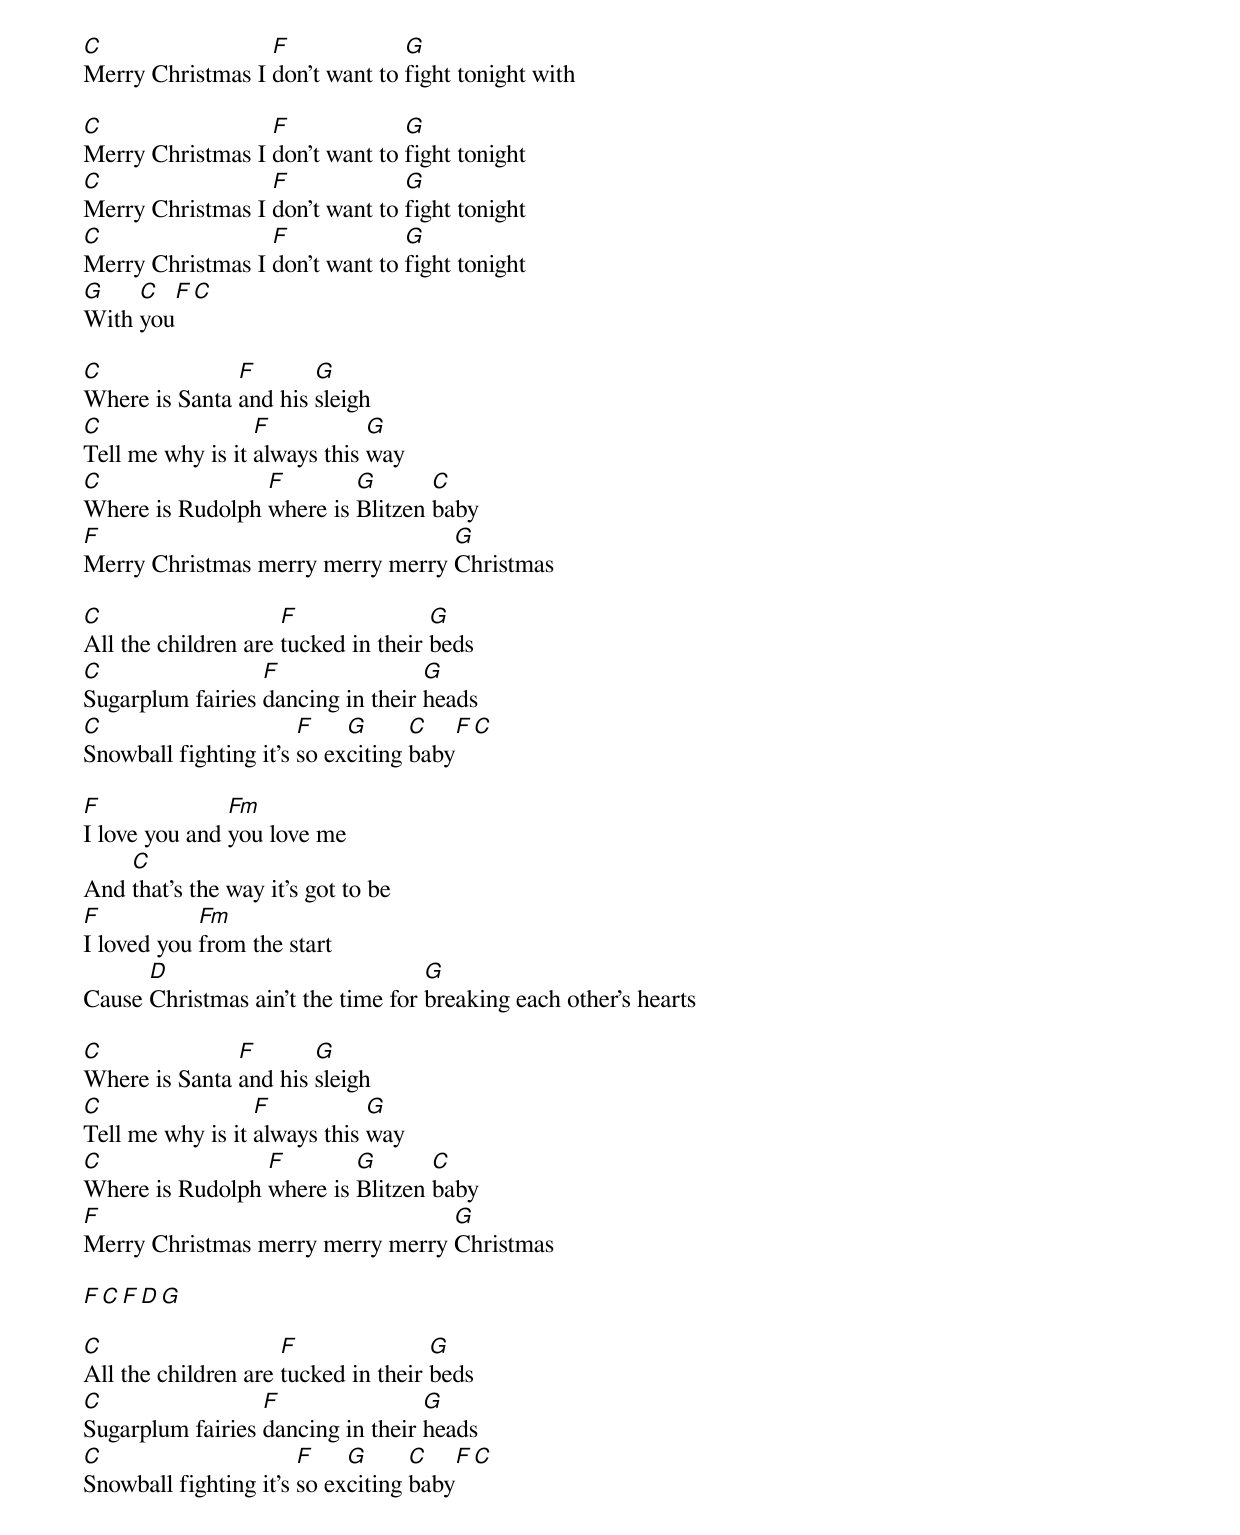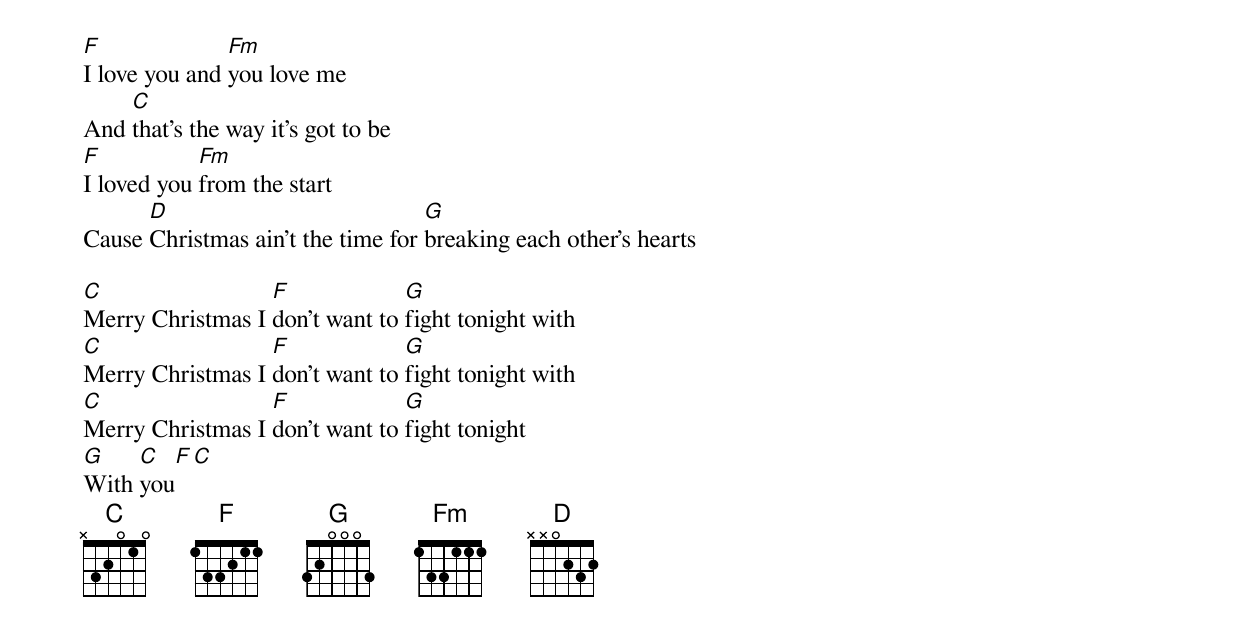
C                 F             G
Merry Christmas I don't want to fight tonight with

C                 F             G
Merry Christmas I don't want to fight tonight
C                 F             G
Merry Christmas I don't want to fight tonight
C                 F             G
Merry Christmas I don't want to fight tonight
G    C  F C
With you

C              F       G
Where is Santa and his sleigh
C                 F           G
Tell me why is it always this way
C                F        G       C
Where is Rudolph where is Blitzen baby
F                                 G
Merry Christmas merry merry merry Christmas

C                    F               G
All the children are tucked in their beds
C                 F                G
Sugarplum fairies dancing in their heads
C                      F    G      C   F C
Snowball fighting it's so exciting baby

F              Fm
I love you and you love me
    C
And that's the way it's got to be
F           Fm
I loved you from the start
      D                            G
Cause Christmas ain't the time for breaking each other's hearts

C              F       G
Where is Santa and his sleigh
C                 F           G
Tell me why is it always this way
C                F        G       C
Where is Rudolph where is Blitzen baby
F                                 G
Merry Christmas merry merry merry Christmas

F C F D G

C                    F               G
All the children are tucked in their beds
C                 F                G
Sugarplum fairies dancing in their heads
C                      F    G      C   F C
Snowball fighting it's so exciting baby

F              Fm
I love you and you love me
    C
And that's the way it's got to be
F           Fm
I loved you from the start
      D                            G
Cause Christmas ain't the time for breaking each other's hearts

C                 F             G
Merry Christmas I don't want to fight tonight with
C                 F             G
Merry Christmas I don't want to fight tonight with
C                 F             G
Merry Christmas I don't want to fight tonight
G    C  F C
With you
